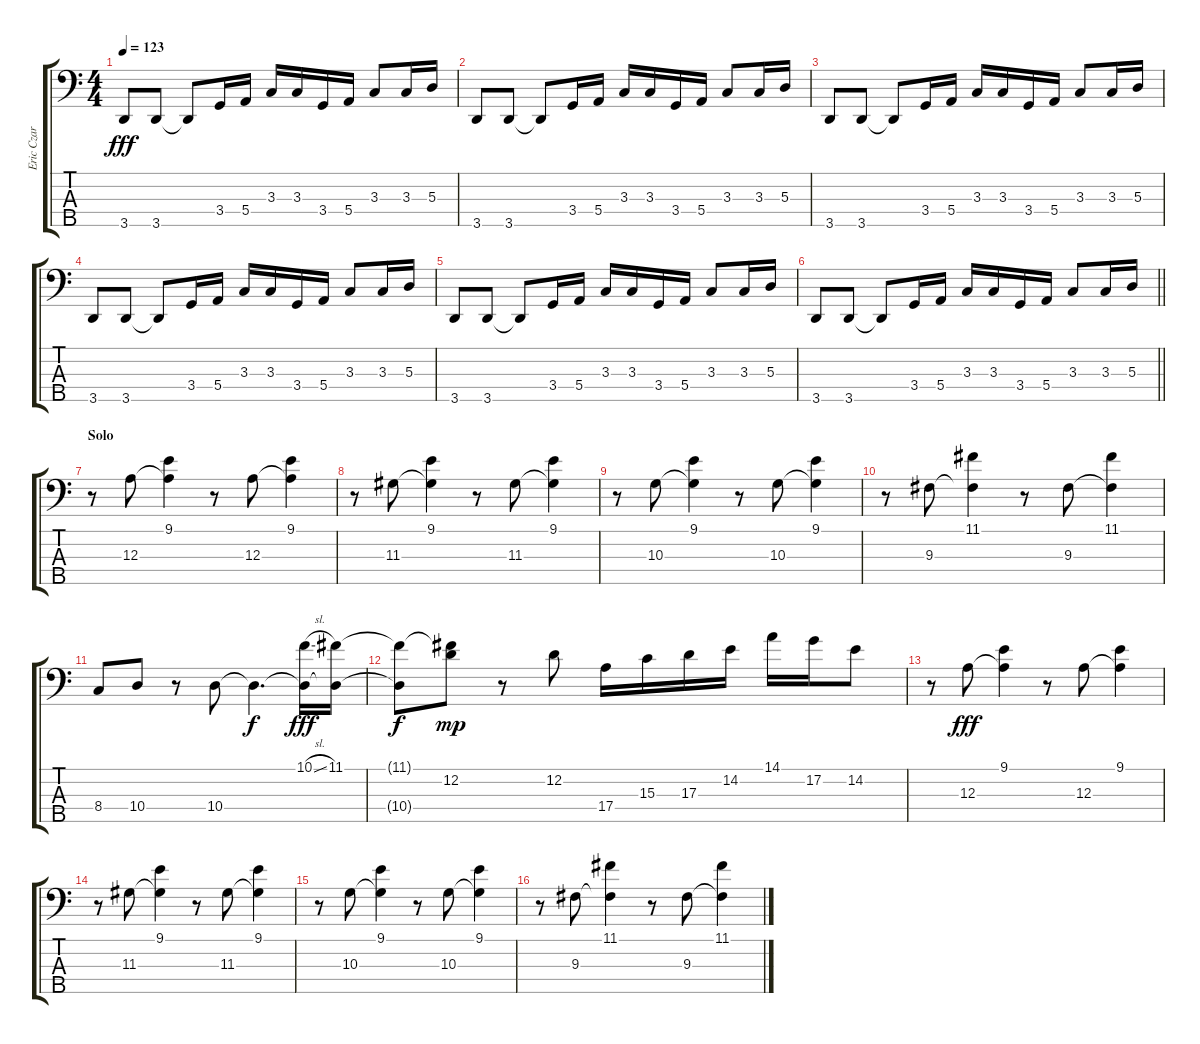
\track ("Eric Czar - Bass" "Eric Czar ") {instrument electricbassfinger}
\staff {score tabs}
\tuning (G2 D2 A1 E1 B0) {hide}
\ts (4 4)
\tempo 123
\clef f4
\ks c
3.5.8{dy fff} 3.5.8 3.5{t}.8 3.4.16 5.4.16 3.3.16 3.3.16 3.4.16 5.4.16 3.3.8 3.3.16 5.3.16 |
3.5.8 3.5.8 3.5{t}.8 3.4.16 5.4.16 3.3.16 3.3.16 3.4.16 5.4.16 3.3.8 3.3.16 5.3.16 |
3.5.8 3.5.8 3.5{t}.8 3.4.16 5.4.16 3.3.16 3.3.16 3.4.16 5.4.16 3.3.8 3.3.16 5.3.16 |
3.5.8 3.5.8 3.5{t}.8 3.4.16 5.4.16 3.3.16 3.3.16 3.4.16 5.4.16 3.3.8 3.3.16 5.3.16 |
3.5.8 3.5.8 3.5{t}.8 3.4.16 5.4.16 3.3.16 3.3.16 3.4.16 5.4.16 3.3.8 3.3.16 5.3.16 |
\barLineRight lightlight
3.5.8 3.5.8 3.5{t}.8 3.4.16 5.4.16 3.3.16 3.3.16 3.4.16 5.4.16 3.3.8 3.3.16 5.3.16 |
\section ("" "Solo")
r.8 12.3.8 (9.1 12.3{t}).4 r.8 12.3.8 (9.1 12.3{t}).4 |
r.8 11.3.8 (9.1 11.3{t}).4 r.8 11.3.8 (9.1 11.3{t}).4 |
r.8 10.3.8 (9.1 10.3{t}).4 r.8 10.3.8 (9.1 10.3{t}).4 |
r.8 9.3.8 (11.1 9.3{t}).4 r.8 9.3.8 (11.1 9.3{t}).4 |
8.4.8 10.4.8 r.8 10.4.8 10.4{t}.4{d dy f} (10.1{sl} 10.4{t}).16{dy fff} (11.1 10.4{t}).16 |
(11.1{t} 10.4{t}).8{dy f} (11.1{t} 12.2).8{dy mp} r.8 12.2.8 17.4.16 15.3.16 17.3.16 14.2.16 14.1.16 17.2.16 14.2.8 |
r.8 12.3.8{dy fff} (9.1 12.3{t}).4 r.8 12.3.8 (9.1 12.3{t}).4 |
r.8 11.3.8 (9.1 11.3{t}).4 r.8 11.3.8 (9.1 11.3{t}).4 |
r.8 10.3.8 (9.1 10.3{t}).4 r.8 10.3.8 (9.1 10.3{t}).4 |
r.8 9.3.8 (11.1 9.3{t}).4 r.8 9.3.8 (11.1 9.3{t}).4
